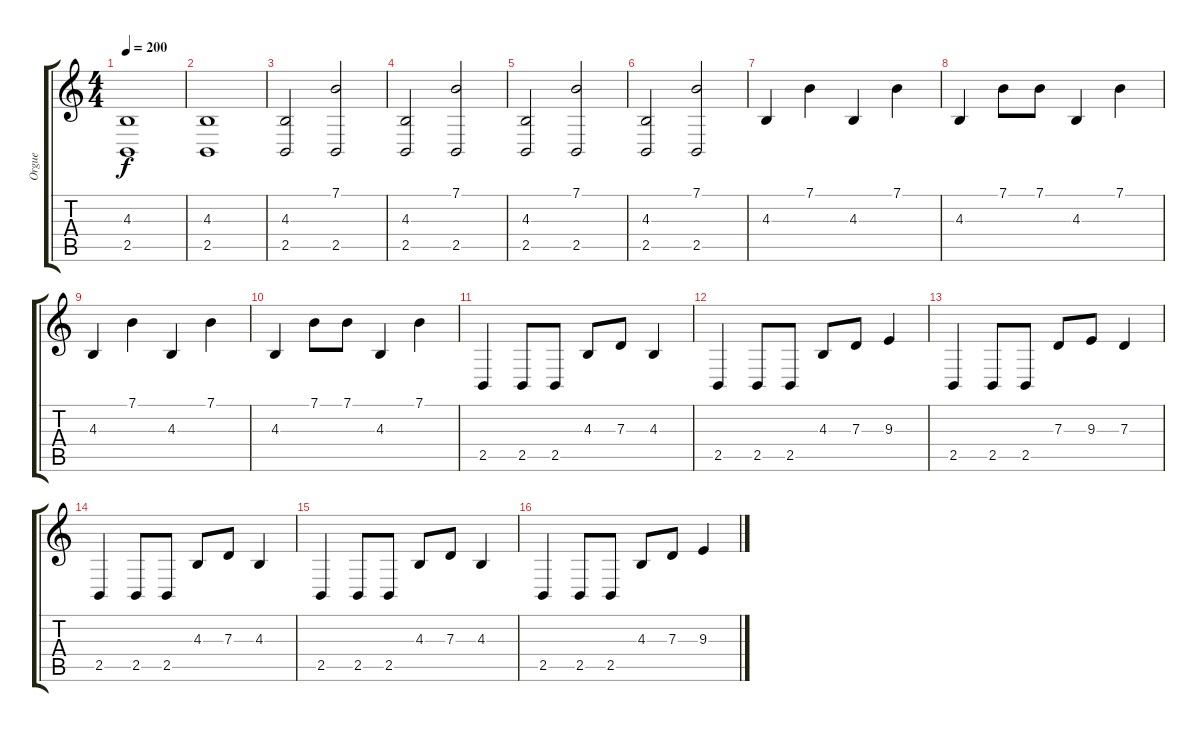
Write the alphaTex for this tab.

\track ("Orgue" "Orgue") {instrument fx1rain}
\staff {score tabs}
\tuning (E4 B3 G3 D3 A2 E2) {hide}
\ts (4 4)
\tempo 200
\clef g2
\ks c
(4.3 2.5).1{dy f} |
(4.3 2.5).1 |
(4.3 2.5).2 (7.1 2.5).2 |
(4.3 2.5).2 (7.1 2.5).2 |
(4.3 2.5).2 (7.1 2.5).2 |
(4.3 2.5).2 (7.1 2.5).2 |
4.3.4 7.1.4 4.3.4 7.1.4 |
4.3.4 7.1.8 7.1.8 4.3.4 7.1.4 |
4.3.4 7.1.4 4.3.4 7.1.4 |
4.3.4 7.1.8 7.1.8 4.3.4 7.1.4 |
2.5.4 2.5.8 2.5.8 4.3.8 7.3.8 4.3.4 |
2.5.4 2.5.8 2.5.8 4.3.8 7.3.8 9.3.4 |
2.5.4 2.5.8 2.5.8 7.3.8 9.3.8 7.3.4 |
2.5.4 2.5.8 2.5.8 4.3.8 7.3.8 4.3.4 |
2.5.4 2.5.8 2.5.8 4.3.8 7.3.8 4.3.4 |
2.5.4 2.5.8 2.5.8 4.3.8 7.3.8 9.3.4
